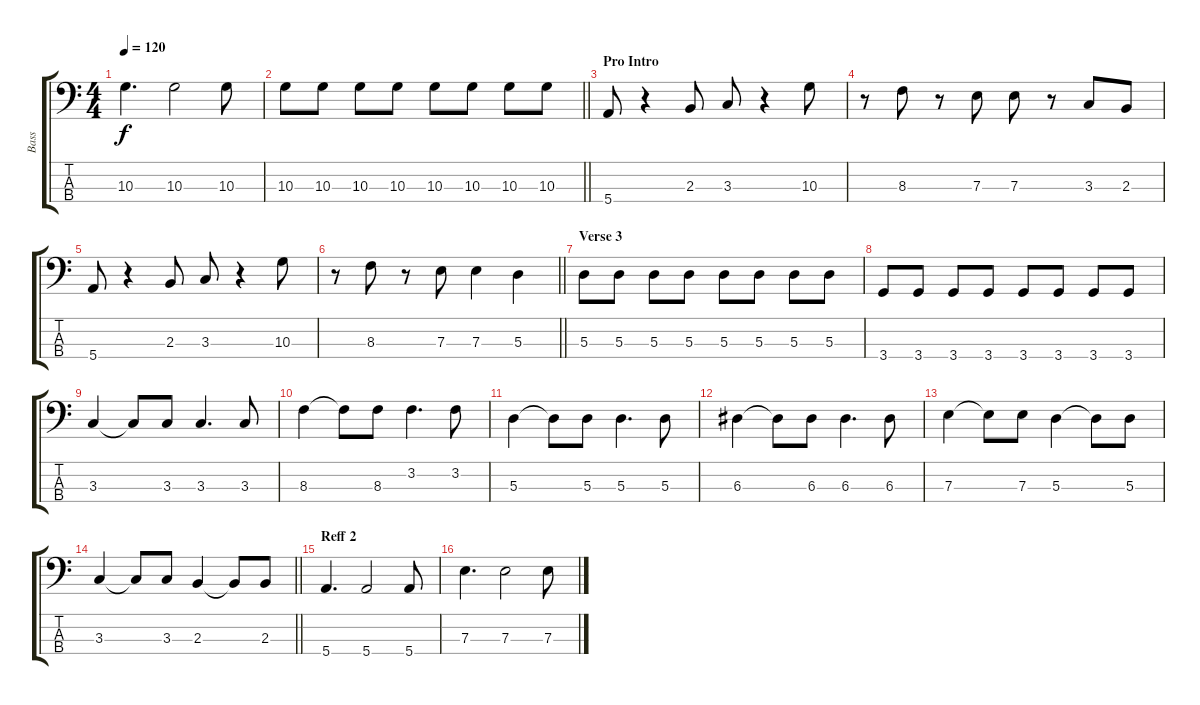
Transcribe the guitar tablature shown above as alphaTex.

\track ("Bass" "Bass") {instrument electricbassfinger}
\staff {score tabs}
\tuning (G2 D2 A1 E1) {hide}
\ts (4 4)
\tempo 120
\clef f4
\ks c
10.3.4{d dy f} 10.3.2 10.3.8 |
\barLineRight lightlight
10.3.8 10.3.8 10.3.8 10.3.8 10.3.8 10.3.8 10.3.8 10.3.8 |
\section ("" "Pro Intro")
5.4.8 r.4 2.3.8 3.3.8 r.4 10.3.8 |
r.8 8.3.8 r.8 7.3.8 7.3.8 r.8 3.3.8 2.3.8 |
5.4.8 r.4 2.3.8 3.3.8 r.4 10.3.8 |
\barLineRight lightlight
r.8 8.3.8 r.8 7.3.8 7.3.4 5.3.4 |
\section ("" "Verse 3")
5.3.8 5.3.8 5.3.8 5.3.8 5.3.8 5.3.8 5.3.8 5.3.8 |
3.4.8 3.4.8 3.4.8 3.4.8 3.4.8 3.4.8 3.4.8 3.4.8 |
3.3.4 3.3{t}.8 3.3.8 3.3.4{d} 3.3.8 |
8.3.4 8.3{t}.8 8.3.8 3.2.4{d} 3.2.8 |
5.3.4 5.3{t}.8 5.3.8 5.3.4{d} 5.3.8 |
6.3.4 6.3{t}.8 6.3.8 6.3.4{d} 6.3.8 |
7.3.4 7.3{t}.8 7.3.8 5.3.4 5.3{t}.8 5.3.8 |
\barLineRight lightlight
3.3.4 3.3{t}.8 3.3.8 2.3.4 2.3{t}.8 2.3.8 |
\section ("" "Reff 2")
5.4.4{d} 5.4.2 5.4.8 |
7.3.4{d} 7.3.2 7.3.8
